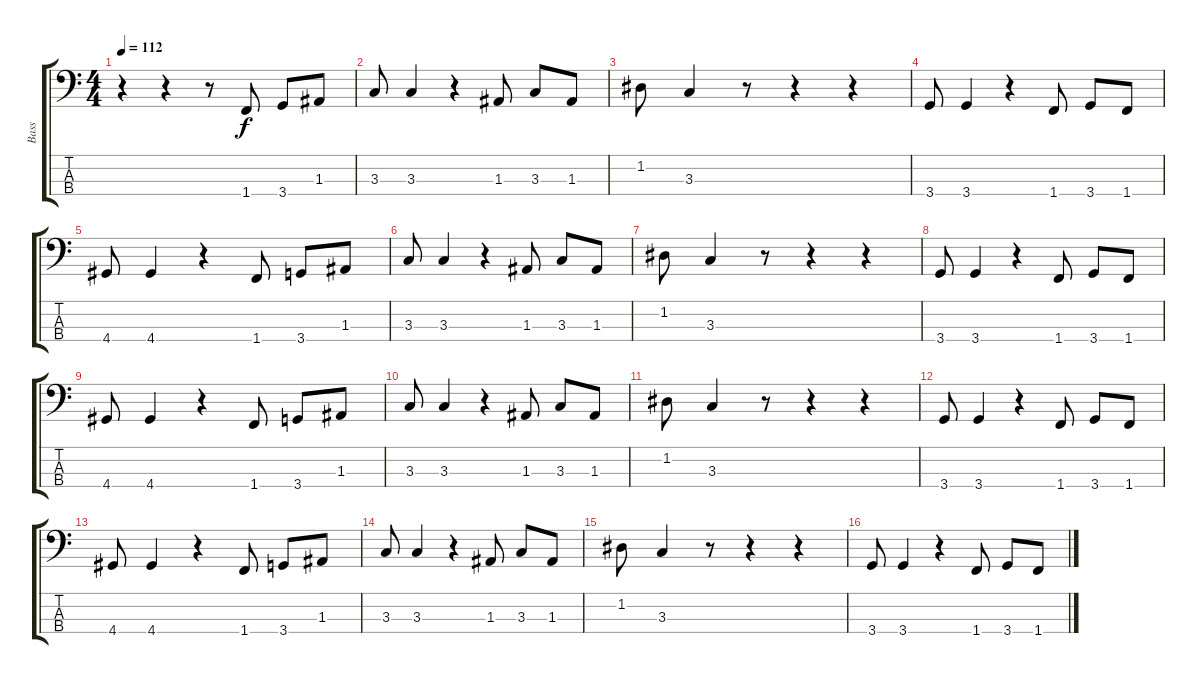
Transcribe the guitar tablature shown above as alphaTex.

\track ("Bass" "Bass") {instrument electricbassfinger}
\staff {score tabs}
\tuning (G2 D2 A1 E1) {hide}
\ts (4 4)
\tempo 112
\clef f4
\ks c
r.4{dy f} r.4 r.8 1.4.8 3.4.8 1.3.8 |
3.3.8 3.3.4 r.4 1.3.8 3.3.8 1.3.8 |
1.2.8 3.3.4 r.8 r.4 r.4 |
3.4.8 3.4.4 r.4 1.4.8 3.4.8 1.4.8 |
4.4.8 4.4.4 r.4 1.4.8 3.4.8 1.3.8 |
3.3.8 3.3.4 r.4 1.3.8 3.3.8 1.3.8 |
1.2.8 3.3.4 r.8 r.4 r.4 |
3.4.8 3.4.4 r.4 1.4.8 3.4.8 1.4.8 |
4.4.8 4.4.4 r.4 1.4.8 3.4.8 1.3.8 |
3.3.8 3.3.4 r.4 1.3.8 3.3.8 1.3.8 |
1.2.8 3.3.4 r.8 r.4 r.4 |
3.4.8 3.4.4 r.4 1.4.8 3.4.8 1.4.8 |
4.4.8 4.4.4 r.4 1.4.8 3.4.8 1.3.8 |
3.3.8 3.3.4 r.4 1.3.8 3.3.8 1.3.8 |
1.2.8 3.3.4 r.8 r.4 r.4 |
3.4.8 3.4.4 r.4 1.4.8 3.4.8 1.4.8
